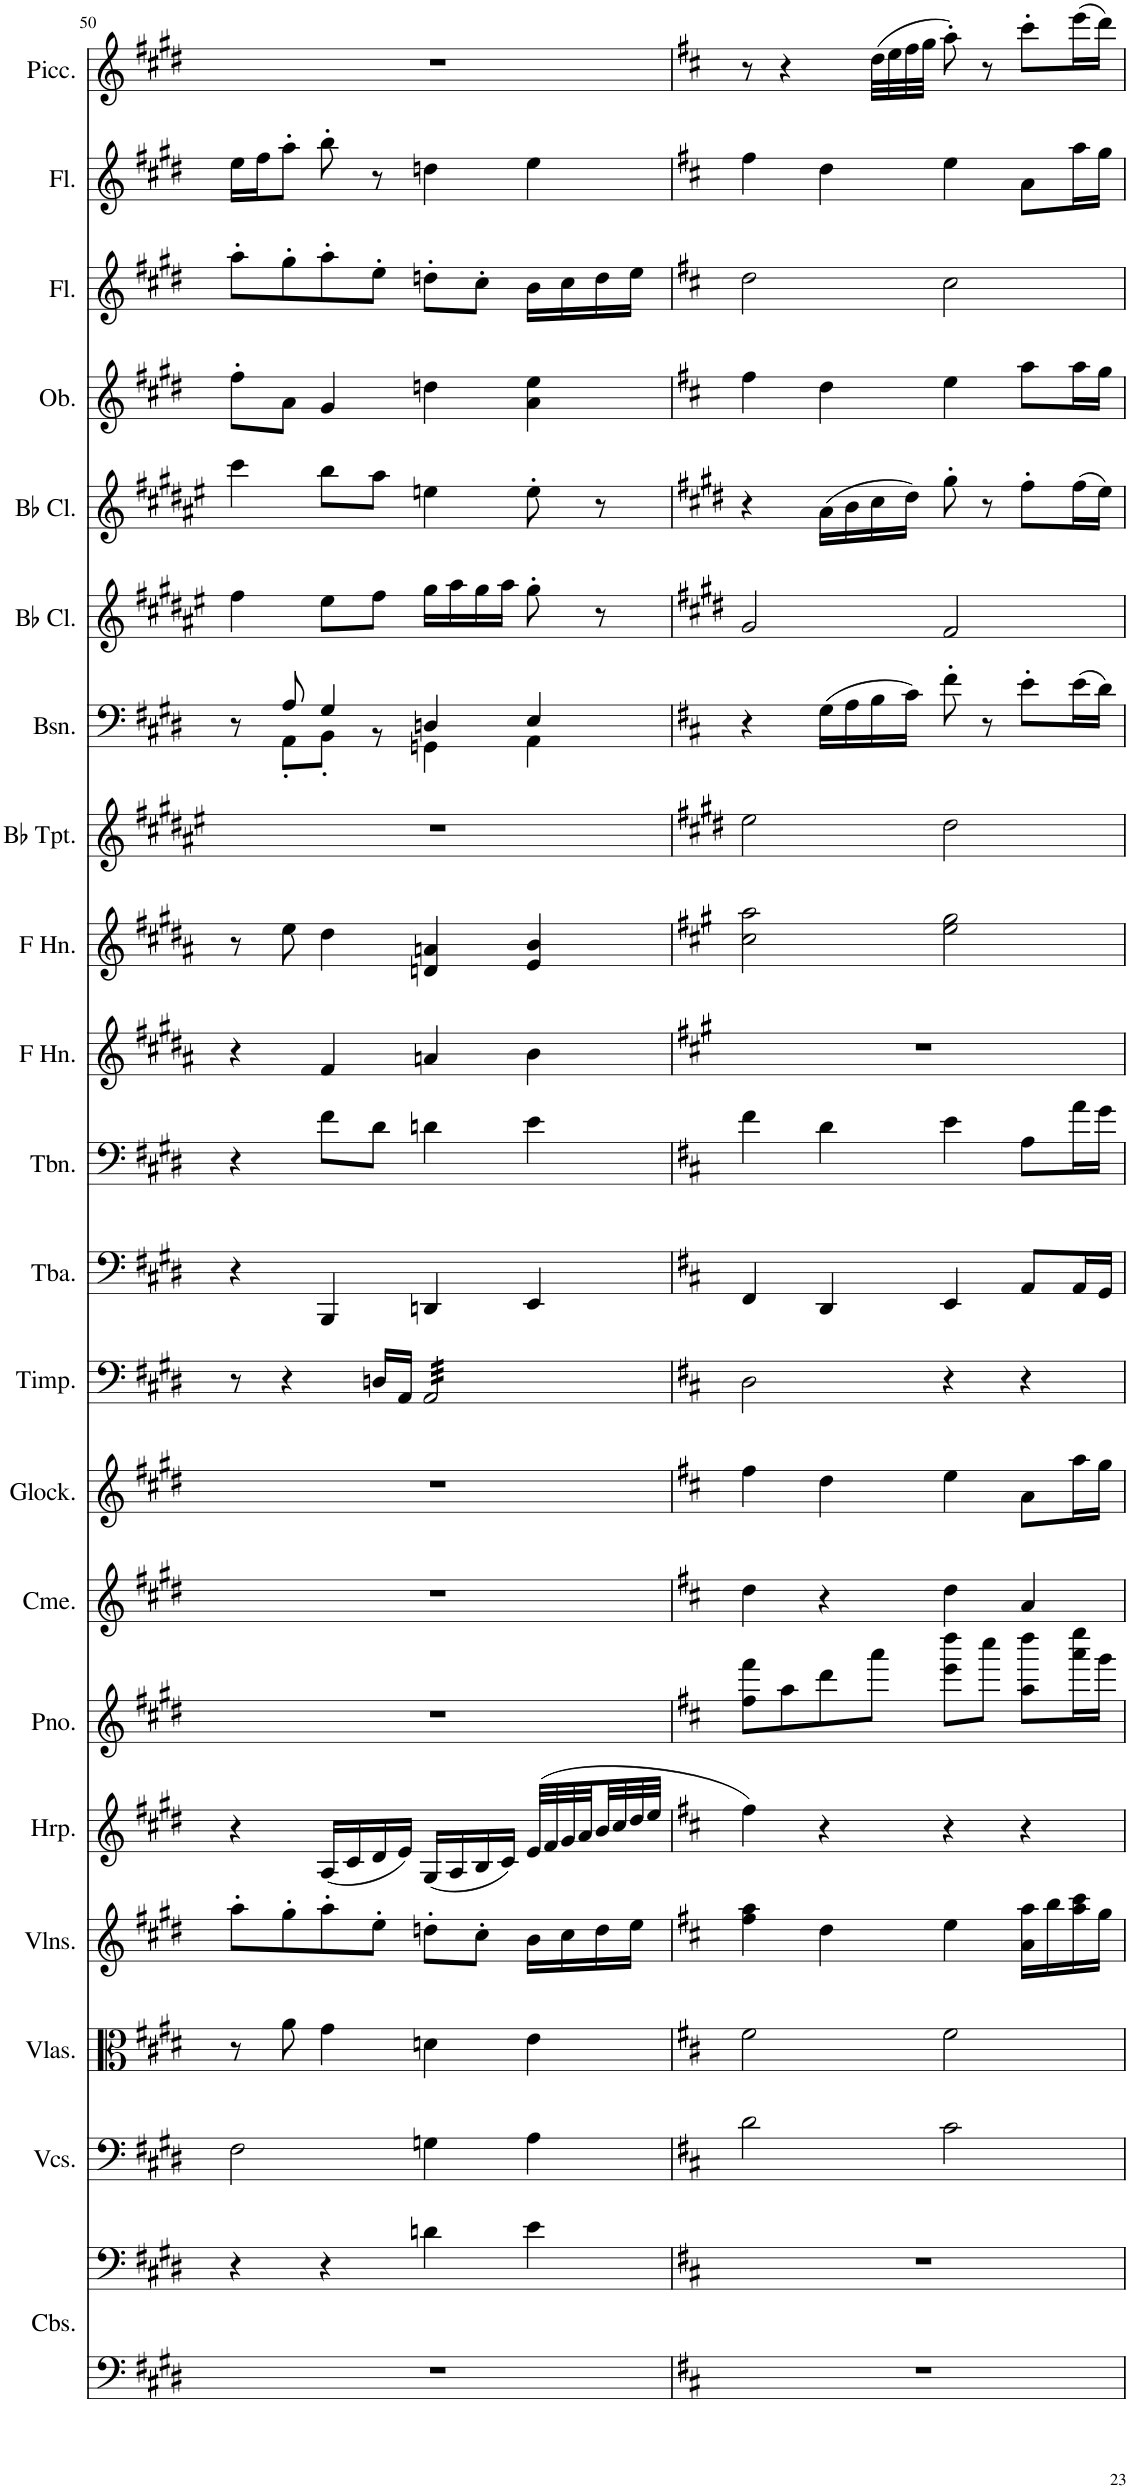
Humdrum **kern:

**kern	**kern	**kern	**kern	**kern	**kern	**kern	**kern	**kern	**kern	**kern	**kern	**kern	**kern	**kern	**kern	**kern	**kern	**kern	**kern	**kern	**kern
*part21	*part21	*part20	*part19	*part18	*part17	*part16	*part15	*part14	*part13	*part12	*part11	*part10	*part9	*part8	*part7	*part6	*part5	*part4	*part3	*part2	*part1
*staff22	*staff21	*staff20	*staff19	*staff18	*staff17	*staff16	*staff15	*staff14	*staff13	*staff12	*staff11	*staff10	*staff9	*staff8	*staff7	*staff6	*staff5	*staff4	*staff3	*staff2	*staff1
*I"Contrabasses	*	*I"Violoncellos	*I"Violas	*I"Violins	*I"Harp	*I"Piano	*I"Chimes	*I"Glockenspiel	*I"Timpani	*I"Tuba	*I"Trombone	*I"Horn in F	*I"Horn in F	*I"Bb Trumpet	*I"Bassoon	*I"Bb Clarinet	*I"Bb Clarinet	*I"Oboe	*I"Flute	*I"Flute	*I"Piccolo
*I'Cbs.	*	*I'Vcs.	*I'Vlas.	*I'Vlns.	*I'Hrp.	*I'Pno.	*I'Cme.	*I'Glock.	*I'Timp.	*I'Tba.	*I'Tbn.	*	*	*I'Bb Tpt.	*I'Bsn.	*I'Bb Cl.	*I'Bb Cl.	*I'Ob.	*I'Fl.	*I'Fl.	*I'Picc.
!!LO:PB:g=z
*clefF4	*clefF4	*clefF4	*clefC3	*clefG2	*clefG2	*clefG2	*clefG2	*clefG2	*clefF4	*clefF4	*clefF4	*clefG2	*clefG2	*clefG2	*clefF4	*clefG2	*clefG2	*clefG2	*clefG2	*clefG2	*clefG2
*Trd7c12	*Trd7c12	*	*	*	*	*	*	*Trd-14c-24	*	*	*	*Trd4c7	*Trd4c7	*Trd1c2	*	*Trd1c2	*Trd1c2	*	*	*	*Trd-7c-12
*k[f#c#g#d#]	*k[f#c#g#d#]	*k[f#c#g#d#]	*k[f#c#g#d#]	*k[f#c#g#d#]	*k[f#c#g#d#]	*k[f#c#g#d#]	*k[f#c#g#d#]	*k[f#c#g#d#]	*k[f#c#g#d#]	*k[f#c#g#d#]	*k[f#c#g#d#]	*k[f#c#g#d#a#]	*k[f#c#g#d#a#]	*k[f#c#g#d#a#e#]	*k[f#c#g#d#]	*k[f#c#g#d#a#e#]	*k[f#c#g#d#a#e#]	*k[f#c#g#d#]	*k[f#c#g#d#]	*k[f#c#g#d#]	*k[f#c#g#d#]
*M4/4	*M4/4	*M4/4	*M4/4	*M4/4	*M4/4	*M4/4	*M4/4	*M4/4	*M4/4	*M4/4	*M4/4	*M4/4	*M4/4	*M4/4	*M4/4	*M4/4	*M4/4	*M4/4	*M4/4	*M4/4	*M4/4
=50	=50	=50	=50	=50	=50	=50	=50	=50	=50	=50	=50	=50	=50	=50	=50	=50	=50	=50	=50	=50	=50
*	*	*	*	*	*	*	*	*	*	*	*	*	*	*	*^	*	*	*	*	*	*
1r	4r	2F#\	8r	8aa'\L	4r	1r	1r	1r	8r	4r	4r	4r	8r	1r	8r	8ryy	4ff#\	4ccc#\	8ff#'\L	8aa'\L	16ee\LL	1r
.	.	.	.	.	.	.	.	.	.	.	.	.	.	.	.	.	.	.	.	.	16ff#\J	.
.	.	.	8a\	8gg#'\	.	.	.	.	4r	.	.	.	8ee\	.	8A/	8AA'\L	.	.	8a\J	8gg#'\	8aa'\J	.
.	4r	.	4g#\	8aa'\	(16A/LL	.	.	.	.	4BBB/	8f#\L	4f#/	4dd#\	.	4G#/	8BB'\J	8ee#\L	8bb\L	4g#/	8aa'\	8bb'\	.
.	.	.	.	.	16c#/	.	.	.	.	.	.	.	.	.	.	.	.	.	.	.	.	.
.	.	.	.	8ee'\J	16d#/	.	.	.	16Dn/LL	.	8d#\J	.	.	.	.	8r	8ff#\J	8aa#\J	.	8ee'\J	8r	.
.	.	.	.	.	16e/JJ)	.	.	.	16AA/JJ	.	.	.	.	.	.	.	.	.	.	.	.	.
*	*	*	*	*	*	*	*	*	*tremolo	*	*	*	*	*	*	*	*	*	*	*	*	*
.	4dn\	4Gn\	4dn\	8ddn'\L	(16G#/LL	.	.	.	32AA/LLL	4DDn/	4dn\	4an/	4dn/ 4an/	.	4Dn/	4GGn\	16gg#\LL	4een\	4ddn\	8ddn'\L	4ddn\	.
.	.	.	.	.	.	.	.	.	32AA/	.	.	.	.	.	.	.	.	.	.	.	.	.
.	.	.	.	.	16A/	.	.	.	32AA/	.	.	.	.	.	.	.	16aa#\	.	.	.	.	.
.	.	.	.	.	.	.	.	.	32AA/	.	.	.	.	.	.	.	.	.	.	.	.	.
.	.	.	.	8cc#'\J	16B/	.	.	.	32AA/	.	.	.	.	.	.	.	16gg#\	.	.	8cc#'\J	.	.
.	.	.	.	.	.	.	.	.	32AA/	.	.	.	.	.	.	.	.	.	.	.	.	.
.	.	.	.	.	16c#/JJ)	.	.	.	32AA/	.	.	.	.	.	.	.	16aa#\JJ	.	.	.	.	.
.	.	.	.	.	.	.	.	.	32AA/	.	.	.	.	.	.	.	.	.	.	.	.	.
.	4e\	4A\	4e\	16b\LL	(32e/LLL	.	.	.	32AA/	4EE/	4e\	4b\	4e/ 4b/	.	4E/	4AA\	8gg#'\	8ee'\	4a\ 4ee\	16b\LL	4ee\	.
.	.	.	.	.	32f#/	.	.	.	32AA/	.	.	.	.	.	.	.	.	.	.	.	.	.
.	.	.	.	16cc#\	32g#/	.	.	.	32AA/	.	.	.	.	.	.	.	.	.	.	16cc#\	.	.
.	.	.	.	.	32a/	.	.	.	32AA/	.	.	.	.	.	.	.	.	.	.	.	.	.
.	.	.	.	16dd\	32b/	.	.	.	32AA/	.	.	.	.	.	.	.	8r	8r	.	16dd\	.	.
.	.	.	.	.	32cc#/	.	.	.	32AA/	.	.	.	.	.	.	.	.	.	.	.	.	.
.	.	.	.	16ee\JJ	32dd#/	.	.	.	32AA/	.	.	.	.	.	.	.	.	.	.	16ee\JJ	.	.
.	.	.	.	.	32ee/JJJ	.	.	.	32AA/JJJ	.	.	.	.	.	.	.	.	.	.	.	.	.
*	*	*	*	*	*	*	*	*	*Xtremolo	*	*	*	*	*	*	*	*	*	*	*	*	*
*	*	*	*	*	*	*	*	*	*	*	*	*	*	*	*v	*v	*	*	*	*	*	*
=51	=51	=51	=51	=51	=51	=51	=51	=51	=51	=51	=51	=51	=51	=51	=51	=51	=51	=51	=51	=51	=51
*k[f#c#]	*k[f#c#]	*k[f#c#]	*k[f#c#]	*k[f#c#]	*k[f#c#]	*k[f#c#]	*k[f#c#]	*k[f#c#]	*k[f#c#]	*k[f#c#]	*k[f#c#]	*k[f#c#g#]	*k[f#c#g#]	*k[f#c#g#d#]	*k[f#c#]	*k[f#c#g#d#]	*k[f#c#g#d#]	*k[f#c#]	*k[f#c#]	*k[f#c#]	*k[f#c#]
1r	1r	2d\	2f#\	4ff#\ 4aa\	4ff#\)	8ff#\ 8fff#\L	4dd\	4ff#\	2D\	4FF#/	4f#\	1r	2cc#\ 2aa\	2ee\	4r	2g#/	4r	4ff#\	2dd\	4ff#\	8r
.	.	.	.	.	.	8aa\	.	.	.	.	.	.	.	.	.	.	.	.	.	.	4r
.	.	.	.	4dd\	4r	8ddd\	4r	4dd\	.	4DD/	4d\	.	.	.	(16G\LL	.	(16a\LL	4dd\	.	4dd\	.
.	.	.	.	.	.	.	.	.	.	.	.	.	.	.	16A\	.	16b\	.	.	.	.
.	.	.	.	.	.	8aaa\J	.	.	.	.	.	.	.	.	16B\	.	16cc#\	.	.	.	(32dd\LLL
.	.	.	.	.	.	.	.	.	.	.	.	.	.	.	.	.	.	.	.	.	32ee\
.	.	.	.	.	.	.	.	.	.	.	.	.	.	.	16c#\JJ)	.	16dd#\JJ)	.	.	.	32ff#\
.	.	.	.	.	.	.	.	.	.	.	.	.	.	.	.	.	.	.	.	.	32gg\JJJ
.	.	2c#\	2f#\	4ee\	4r	8eee\ 8dddd\L	4dd\	4ee\	4r	4EE/	4e\	.	2ee\ 2gg#\	2dd#\	8f#'\	2f#/	8gg#'\	4ee\	2cc#\	4ee\	8aa'\)
.	.	.	.	.	.	8cccc#\J	.	.	.	.	.	.	.	.	8r	.	8r	.	.	.	8r
.	.	.	.	16a\ 16aa\LL	4r	8aa\ 8dddd\L	4a/	8a\L	4r	8AA/L	8A\L	.	.	.	8e'\L	.	8ff#'\L	8aa\L	.	8a\L	8ccc#'\L
.	.	.	.	16bb\	.	.	.	.	.	.	.	.	.	.	.	.	.	.	.	.	.
.	.	.	.	16aa\ 16ccc#\	.	16aaa\ 16eeee\L	.	16aa\L	.	16AA/L	16a\L	.	.	.	(16e\L	.	(16ff#\L	16aa\L	.	16aa\L	(16eee\L
.	.	.	.	16gg\JJ	.	16ggg\JJ	.	16gg\JJ	.	16GG/JJ	16g\JJ	.	.	.	16d\JJ)	.	16ee\JJ)	16gg\JJ	.	16gg\JJ	16ddd\JJ)
=	=	=	=	=	=	=	=	=	=	=	=	=	=	=	=	=	=	=	=	=	=
*-	*-	*-	*-	*-	*-	*-	*-	*-	*-	*-	*-	*-	*-	*-	*-	*-	*-	*-	*-	*-	*-
